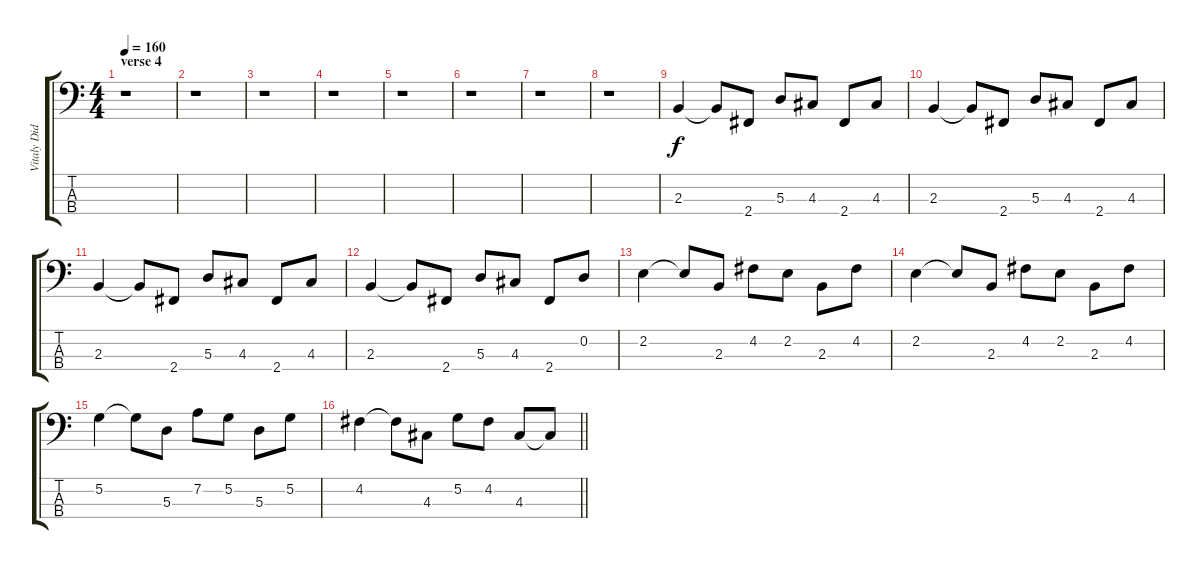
\track ("Vitaly Didyk" "Vitaly Did") {instrument electricbassfinger}
\staff {score tabs}
\tuning (G2 D2 A1 E1) {hide}
\ts (4 4)
\section ("" "verse 4")
\tempo 160
\clef f4
\ks c
r.1{dy mf} |
r.1 |
r.1 |
r.1 |
r.1 |
r.1 |
r.1 |
r.1 |
2.3.4{dy f} 2.3{t}.8 2.4.8 5.3.8 4.3.8 2.4.8 4.3.8 |
2.3.4 2.3{t}.8 2.4.8 5.3.8 4.3.8 2.4.8 4.3.8 |
2.3.4 2.3{t}.8 2.4.8 5.3.8 4.3.8 2.4.8 4.3.8 |
2.3.4 2.3{t}.8 2.4.8 5.3.8 4.3.8 2.4.8 0.2.8 |
2.2.4 2.2{t}.8 2.3.8 4.2.8 2.2.8 2.3.8 4.2.8 |
2.2.4 2.2{t}.8 2.3.8 4.2.8 2.2.8 2.3.8 4.2.8 |
5.2.4 5.2{t}.8 5.3.8 7.2.8 5.2.8 5.3.8 5.2.8 |
\barLineRight lightlight
4.2.4 4.2{t}.8 4.3.8 5.2.8 4.2.8 4.3.8 4.3{t}.8
